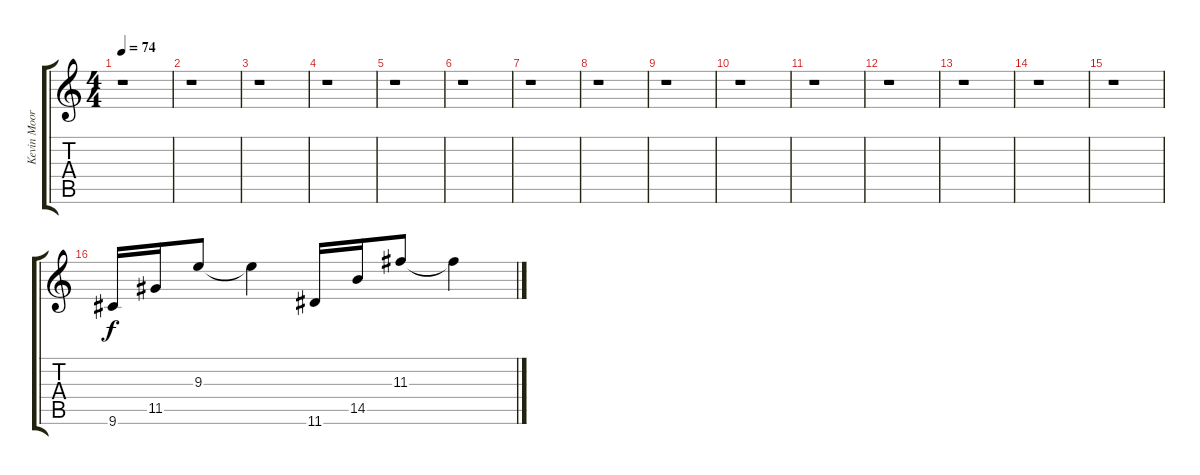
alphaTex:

\track ("Kevin Moore" "Kevin Moor") {instrument acousticguitarnylon}
\staff {score tabs}
\tuning (E4 B3 G3 D3 A2 E2) {hide}
\ts (4 4)
\tempo 74
\clef g2
\ks c
r.1{dy f} |
r.1 |
r.1 |
r.1 |
r.1 |
r.1 |
r.1 |
r.1 |
r.1 |
r.1 |
r.1 |
r.1 |
r.1 |
r.1 |
r.1 |
9.6.16 11.5.16 9.3.8 9.3{t}.4 11.6.16 14.5.16 11.3.8 11.3{t}.4
